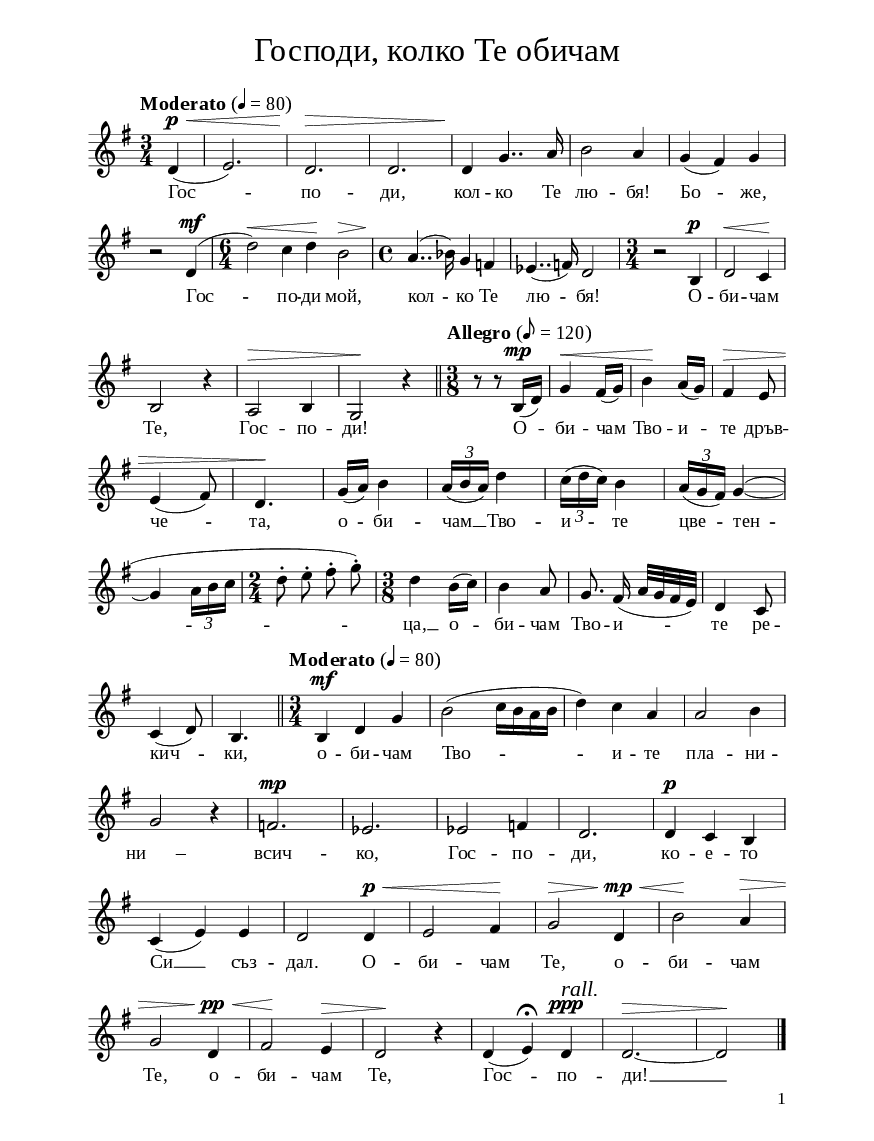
\version "2.24.4"

% include paper part and global functions
\include "include/globals.ily"

\bookpart {
  \label #'ref210
  \tocItem \markup "Господи, колко Те обичам"
  \paper {
    print-all-headers = ##t
    print-page-number = ##t
    print-first-page-number = ##t

    % put page numbers on the bottom
    oddHeaderMarkup = \markup ""
    evenHeaderMarkup = \markup ""
    oddFooterMarkup = \markup
    \fill-line {
      ""
      \if \should-print-page-number \fromproperty #'page:page-number-string
    }
    evenFooterMarkup = \markup
    \fill-line {
      \if \should-print-page-number \fromproperty #'page:page-number-string
      ""
    }

    left-margin = 1.5\cm
    right-margin = 1.5\cm
    top-margin = 1.6\cm
    bottom-margin = 1.2\cm
    ragged-bottom = ##t % do not spread the staves to fill the whole vertical space

    % change distance between staves
    system-system-spacing =
    #'((basic-distance . 15)
       (minimum-distance . 6)
       (padding . 2)
       (stretchability . 12))
  }
  \score {
    \include "include/score-layout.ily"

    \new Voice \absolute {
      \clef treble
      \key g \major
      \time 3/4
      \tempoFunc "Moderato" 4 "80"
      \autoBeamOff
      \partial 4
      d'4^\p^\< ( | % 2
      e'2. ) | % 3
      d'2. ^\! ^\> | % 4
      d'2. | % 5
      d'4 ^\! g'4.. a'16 | % 6
      b'2 a'4 | % 7
      g'4 ( fis'4 ) g'4 | \break  % 8
      r2 d'4 ( ^\mf | % 9
      \time 6/4  | % 9
      d''2 ) ^\<  c''4  d''4 ^\!  b'2
      ^\> |
      \time 4/4  |
      a'4.. ( ^\!  bes'16 ) g'4 f'4 | % 11
      es'4.. ( f'16 ) d'2 | % 12
      \time 3/4  | % 12
      r2 b4 ^\p | % 13
      d'2 ^\< c'4 ^\! \break | % 14
      b2 r4 | % 15
      \once \override Hairpin.to-barline = ##f
      a2 ^\> b4 | % 16
      g2 ^\! r4 \bar "||"
      \time 3/8 \tempoFunc "Allegro" 8 "120" | % 17
      r8 r8 b16 ( [ ^\mp d'16 ) ] | % 18
      \once \override Hairpin.to-barline = ##f
      g'4 ^\< fis'16 ( [ g'16 ) ] | % 19
      b'4 ^\! a'16 ( [ g'16 ) ] |
      \once \override Hairpin.to-barline = ##f
      fis'4 ^\> e'8 \break | % 21
      e'4 ( fis'8 ) | % 22
      d'4. ^\! | % 23
      g'16 ( [ a'16 ) ]
      b'4 | % 24
      \once \omit TupletBracket
      \times 2/3  {
        a'16 ( [ b'16 a'16 ) ]
      }
      d''4 | \once \omit TupletBracket
      \times 2/3  {
        c''16 ( [  d''16  c''16 ) ]
      }
      b'4  | \once \omit TupletBracket
      \times 2/3  {
        a'16 ( [ g'16 fis'16 ) ]
      } g'4 ( ~
      | \break
      g'4 \times 2/3  { a'16 [b'16 c''16] }| % 28
      \time 2/4 d''8 -.   e''8 -.  fis''8 -.
      g''8 -.) | \time 3/8 d''4
      b'16 ( [  c''16 ) ] |
      b'4  a'8 | % 31
      g'8.  fis'16 ( a'32 [ g'32
      fis'32 e'32 ) ] | % 32
      d'4 c'8 \break | % 33
      c'4 ( d'8 ) | % 34
      b4. \bar "||"
      \time 3/4  | % 35
      \tempoFunc "Moderato" 4 "80"
      b4 ^\mf
      d'4 g'4 | % 36
      b'2 (  c''16 [  b'16  a'16
      b'16 ] | % 37
      d''4 )  c''4 a'4 | % 38
      a'2  b'4 \break | % 39

      g'2 r4 |
      f'2. ^\mp | % 41
      es'2. | % 42
      es'2 f'4 | % 43
      d'2. | % 44
      d'4 ^\p c'4 b4 \break | % 45
      c'4 ( e'4 ) e'4 | % 46
      d'2 d'4 ^\p ^\< | % 47
      e'2 fis'4 ^\! | % 48
      \override Hairpin.to-barline = ##f
      g'2 ^\> d'4 ^\mp ^\!

      ^\<  | % 49
      b'2 ^\! a'4 ^\> \break |
      g'2 d'4 ^\! ^\pp  ^\< | % 51
      fis'2  ^\! e'4 ^\> | % 52
      d'2 ^\! r4 | % 53
      d'4 ( e'4 ) ^\fermata d'4
      ^\markup{
        \huge \italic
        {rall.}
      }
      ^\ppp | % 54
      d'2. ~ ^\> | % 55
      d'2 ^\! \bar "|."
    }

    \addlyrics {
      Гос -- по --
      ди, кол -- ко Те лю -- бя! Бо -- же, Гос -- по
      -- ди мой, кол -- ко Те лю -- бя! О -- би -- чам
      Те, Гос -- по -- ди! О -- би -- чам Тво -- и --
      те дръв -- че -- та, о -- би -- чам __ Тво -- и --
      те цве -- тен -- ца, __ о -- би
      -- чам Тво -- и -- те ре -- кич -- ки, о -- би --
      чам Тво -- и -- те  пла -- ни -- "ни      –" всич -- ко,
      Гос -- по -- ди, ко -- е -- то Си __ съз -- дал. О
      -- би -- чам Те, о -- би -- чам Те, о -- би --
      чам Те, Гос -- по -- ди! __}

      \header {
        title = \titleFunc #'ref_desc_15 "Господи, колко Те обичам" "Gospodi, kolko Te običam"
      }

      \midi{}

    } % score

  } % bookpart

  % Più mosso
  %
